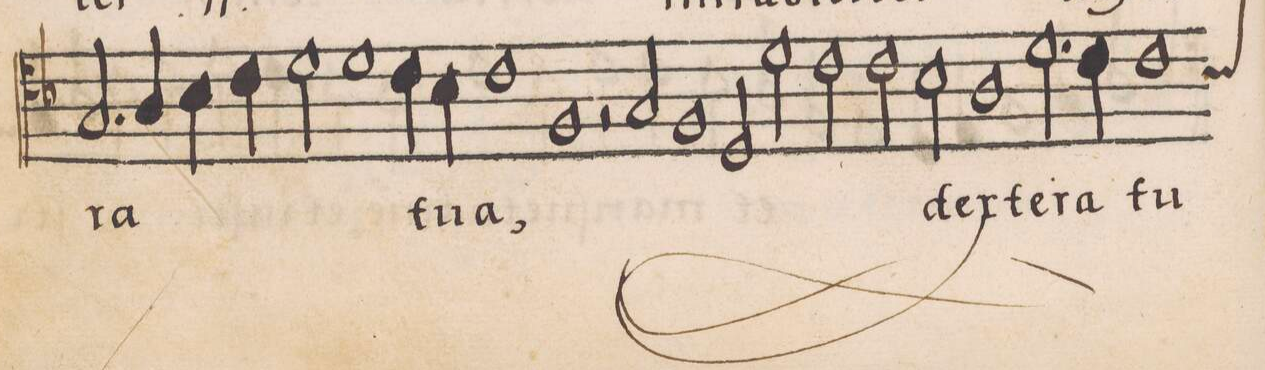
**kern	**text
*I"ALTVS	*
*clefC4	*
*k[b-]	*
*met(C)	*
*M2/1	*
2.G/	-ra
4A/	.
4B-\	.
4c\	.
=35-	=35-
2d\	.
1d	.
4c\	.
4B-\	tu-
=36-	=36-
1c	-a,
1F	.
=37-	=37-
2r	.
2G/	.
1F	.
=38-	=38-
2D/	.
2d\	.
2c\	.
2c\	.
=39-	=39-
2B-\	dex-
1A	-te-
2.d\	-ra
=40-	=40-
4c\	.
*custos:B-	*
1c	tu-
*-	*-
